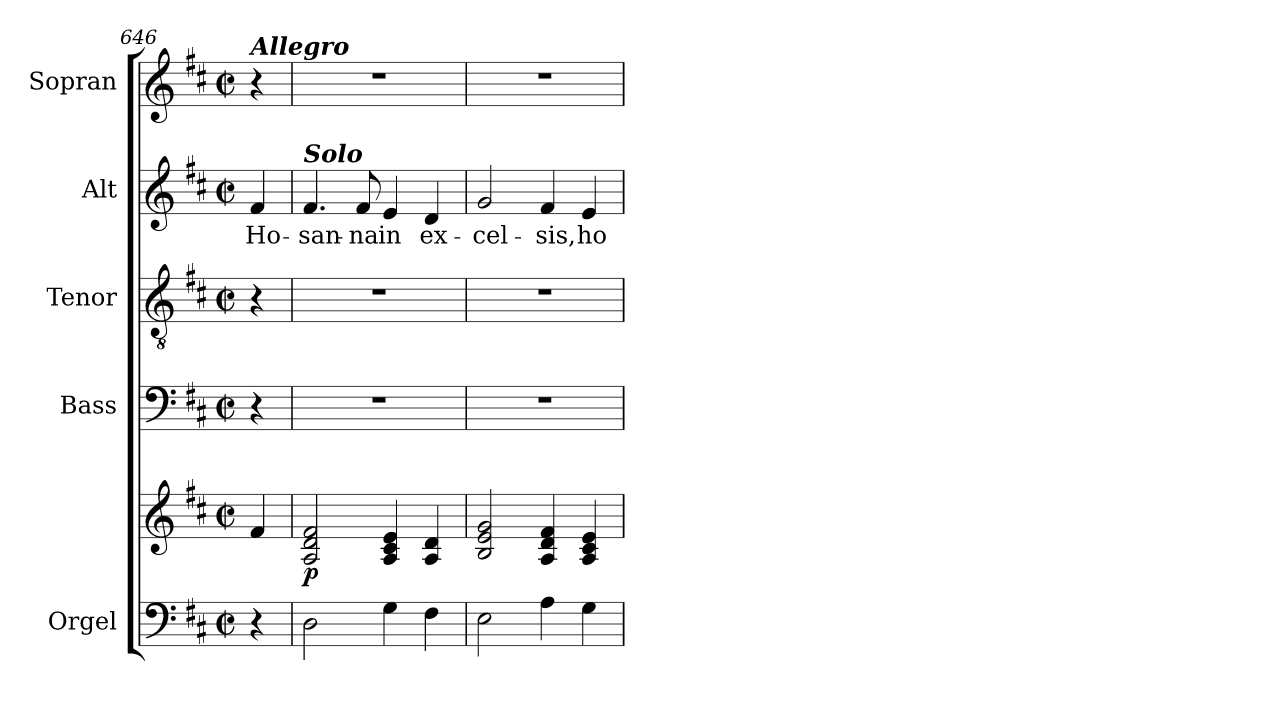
**kern	**kern	**dynam	**kern	**kern	**kern	**text	**kern
*part5	*part5	*part5	*part4	*part3	*part2	*part2	*part1
*staff6	*staff5	*staff5/6	*staff4	*staff3	*staff2	*staff2	*staff1
*I"Orgel	*	*	*I"Bass	*I"Tenor	*I"Alt	*	*I"Sopran
*I'Org.	*	*	*I'B.	*I'T.	*I'A.	*	*I'S.
*clefF4	*clefG2	*	*clefF4	*clefGv2	*clefG2	*	*clefG2
*k[f#c#]	*k[f#c#]	*	*k[f#c#]	*k[f#c#]	*k[f#c#]	*	*k[f#c#]
*D:	*D:	*	*D:	*D:	*D:	*	*D:
*M2/2	*M2/2	*	*M2/2	*M2/2	*M2/2	*	*M2/2
*met(c|)	*met(c|)	*	*met(c|)	*met(c|)	*met(c|)	*	*met(c|)
=646	=646	=646	=646	=646	=646	=646	=646
!	!	!	!	!	!	!	!LO:TX:a:Bi:t=Allegro
!	!	!	!	!	!	!LO:LY:b	!
4r	4f#/	.	4r	4r	4f#/	Ho-	4r
=647	=647	=647	=647	=647	=647	=647	=647
!	!	!	!	!	!LO:TX:a:Bi:t=Solo	!	!
!	!	!LO:DY:b	!	!	!	!LO:LY:b	!
2D\	2A/ 2d/ 2f#/	p	1r	1r	4.f#/	-san-	1r
!	!	!	!	!	!	!LO:LY:b	!
.	.	.	.	.	8f#/	-na	.
!	!	!	!	!	!	!LO:LY:b	!
4G\	4A/ 4c#/ 4e/	.	.	.	4e/	in	.
!	!	!	!	!	!	!LO:LY:b	!
4F#\	4A/ 4d/	.	.	.	4d/	ex-	.
=648	=648	=648	=648	=648	=648	=648	=648
!	!	!	!	!	!	!LO:LY:b	!
2E\	2B/ 2e/ 2g/	.	1r	1r	2g/	-cel-	1r
!	!	!	!	!	!	!LO:LY:b	!
4A\	4A/ 4d/ 4f#/	.	.	.	4f#/	-sis,	.
!	!	!	!	!	!	!LO:LY:b	!
4G\	4A/ 4c#/ 4e/	.	.	.	4e/	ho-	.
=	=	=	=	=	=	=	=
*-	*-	*-	*-	*-	*-	*-	*-
